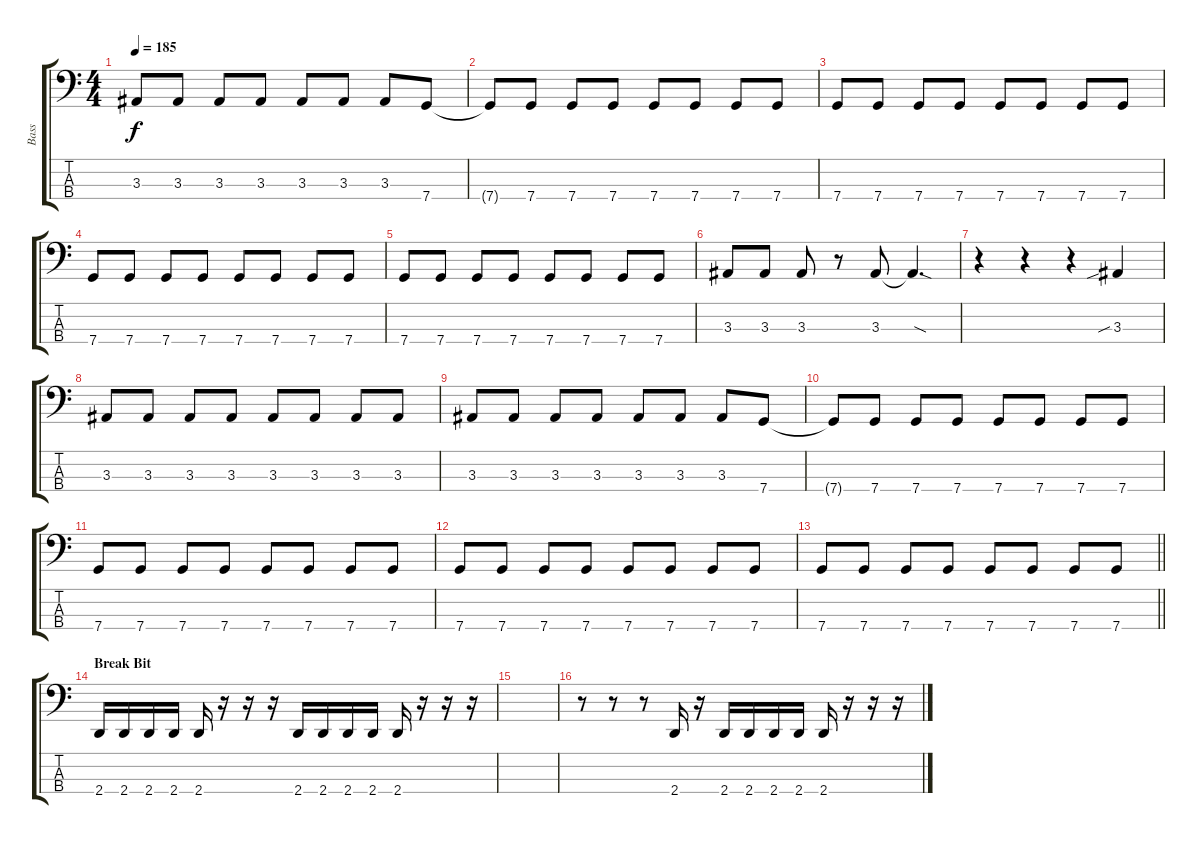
\track ("Bass" "Bass") {instrument electricbasspick}
\staff {score tabs}
\tuning (F2 C2 G1 C1) {hide}
\ts (4 4)
\tempo 185
\clef f4
\ks c
3.3.8{dy f} 3.3.8 3.3.8 3.3.8 3.3.8 3.3.8 3.3.8 7.4.8 |
7.4{t}.8 7.4.8 7.4.8 7.4.8 7.4.8 7.4.8 7.4.8 7.4.8 |
7.4.8 7.4.8 7.4.8 7.4.8 7.4.8 7.4.8 7.4.8 7.4.8 |
7.4.8 7.4.8 7.4.8 7.4.8 7.4.8 7.4.8 7.4.8 7.4.8 |
7.4.8 7.4.8 7.4.8 7.4.8 7.4.8 7.4.8 7.4.8 7.4.8 |
3.3.8 3.3.8 3.3.8 r.8 3.3.8 3.3{sod t}.4{d} |
r.4 r.4 r.4 3.3{sib}.4 |
3.3.8 3.3.8 3.3.8 3.3.8 3.3.8 3.3.8 3.3.8 3.3.8 |
3.3.8 3.3.8 3.3.8 3.3.8 3.3.8 3.3.8 3.3.8 7.4.8 |
7.4{t}.8 7.4.8 7.4.8 7.4.8 7.4.8 7.4.8 7.4.8 7.4.8 |
7.4.8 7.4.8 7.4.8 7.4.8 7.4.8 7.4.8 7.4.8 7.4.8 |
7.4.8 7.4.8 7.4.8 7.4.8 7.4.8 7.4.8 7.4.8 7.4.8 |
\barLineRight lightlight
7.4.8 7.4.8 7.4.8 7.4.8 7.4.8 7.4.8 7.4.8 7.4.8 |
\section ("" "Break Bit")
2.4.16 2.4.16 2.4.16 2.4.16 2.4.16 r.16 r.16 r.16 2.4.16 2.4.16 2.4.16 2.4.16 2.4.16 r.16 r.16 r.16 |
|
r.8 r.8 r.8 2.4.16 r.16 2.4.16 2.4.16 2.4.16 2.4.16 2.4.16 r.16 r.16 r.16
